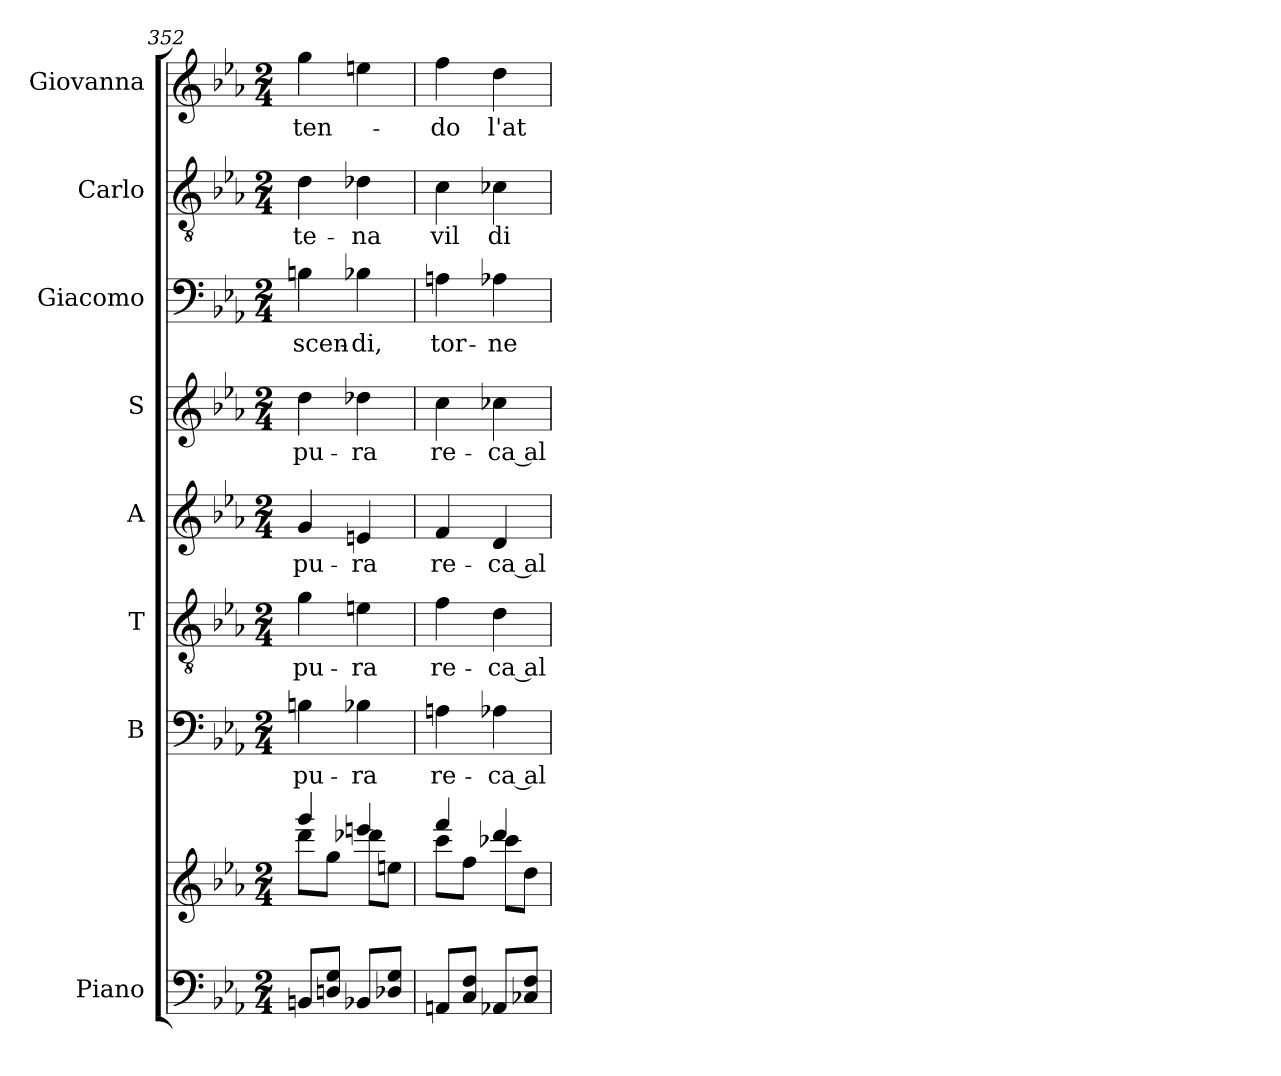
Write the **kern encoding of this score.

**kern	**kern	**kern	**text	**kern	**text	**kern	**text	**kern	**text	**kern	**text	**kern	**text	**kern	**text
*part8	*part8	*part7	*part7	*part6	*part6	*part5	*part5	*part4	*part4	*part3	*part3	*part2	*part2	*part1	*part1
*staff9	*staff8	*staff7	*staff7	*staff6	*staff6	*staff5	*staff5	*staff4	*staff4	*staff3	*staff3	*staff2	*staff2	*staff1	*staff1
*I"Piano	*	*I"B	*	*I"T	*	*I"A	*	*I"S	*	*I"Giacomo	*	*I"Carlo	*	*I"Giovanna	*
*I'Pno	*	*I'B	*	*I'T	*	*I'A	*	*I'S	*	*	*	*	*	*	*
!!LO:PB:g=z
*clefF4	*clefG2	*clefF4	*	*clefGv2	*	*clefG2	*	*clefG2	*	*clefF4	*	*clefGv2	*	*clefG2	*
*k[b-e-a-]	*k[b-e-a-]	*k[b-e-a-]	*	*k[b-e-a-]	*	*k[b-e-a-]	*	*k[b-e-a-]	*	*k[b-e-a-]	*	*k[b-e-a-]	*	*k[b-e-a-]	*
*M2/4	*M2/4	*M2/4	*	*M2/4	*	*M2/4	*	*M2/4	*	*M2/4	*	*M2/4	*	*M2/4	*
=352	=352	=352	=352	=352	=352	=352	=352	=352	=352	=352	=352	=352	=352	=352	=352
*	*^	*	*	*	*	*	*	*	*	*	*	*	*	*	*
!	!	!	!	!LO:LY:b	!	!LO:LY:b	!	!LO:LY:b	!	!LO:LY:b	!	!LO:LY:b	!	!LO:LY:b	!	!LO:LY:b
8BBn/L	4ggg/	8ddd\L	4Bn\	-pu-	4g\	-pu-	4g/	-pu-	4dd\	-pu-	4Bn\	-scen-	4d\	-te-	4gg\	-ten-
8Dn/ 8G/J	.	8gg\J	.	.	.	.	.	.	.	.	.	.	.	.	.	.
!	!	!	!	!LO:LY:b	!	!LO:LY:b	!	!LO:LY:b	!	!LO:LY:b	!	!LO:LY:b	!	!LO:LY:b	!	!
8BB-X/L	4eeen/	8ddd-X\L	4B-X\	-ra	4en\	-ra	4en/	-ra	4dd-X\	-ra	4B-X\	-di,	4d-X\	-na	4een\	.
8D-X/ 8G/J	.	8een\J	.	.	.	.	.	.	.	.	.	.	.	.	.	.
=353	=353	=353	=353	=353	=353	=353	=353	=353	=353	=353	=353	=353	=353	=353	=353	=353
!	!	!	!	!LO:LY:b	!	!LO:LY:b	!	!LO:LY:b	!	!LO:LY:b	!	!LO:LY:b	!	!LO:LY:b	!	!LO:LY:b
8AAn/L	4fff/	8ccc\L	4An\	re-	4f\	re-	4f/	re-	4cc\	re-	4An\	tor-	4c\	vil	4ff\	-do
8C/ 8F/J	.	8ff\J	.	.	.	.	.	.	.	.	.	.	.	.	.	.
!	!	!	!	!LO:LY:b	!	!LO:LY:b	!	!LO:LY:b	!	!LO:LY:b	!	!LO:LY:b	!	!LO:LY:b	!	!LO:LY:b
8AA-X/L	4ddd/	8ccc-X\L	4A-X\	-ca al-	4d\	-ca al-	4d/	-ca al-	4cc-X\	-ca al-	4A-X\	-ne-	4c-X\	di	4dd\	l'at-
8C-X/ 8F/J	.	8dd\J	.	.	.	.	.	.	.	.	.	.	.	.	.	.
*	*v	*v	*	*	*	*	*	*	*	*	*	*	*	*	*	*
=	=	=	=	=	=	=	=	=	=	=	=	=	=	=	=
*-	*-	*-	*-	*-	*-	*-	*-	*-	*-	*-	*-	*-	*-	*-	*-
